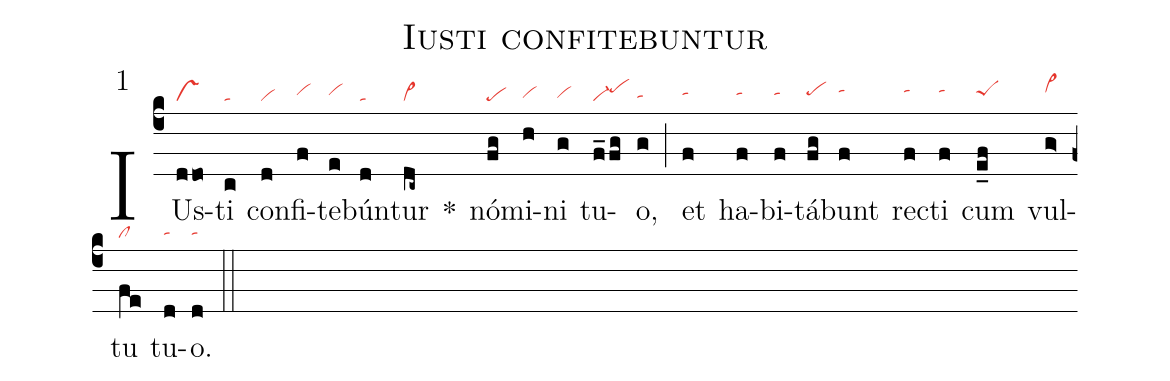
name: Iusti confitebuntur;
name: Emitte Agnum;
mode: 1;
nabc-lines: 1;
%%
(c4)
IUs(ddo|vs)ti(c|ta) con(d|vi)fi(f|vihh)te(e|vihh)bún(d|ta)tur(dc~|vi>) *()
nó(fg|pe)mi(h|vihg)ni(g|vihg) tu(f_fg|vi-pehi)o,(g|tahg) (;)
et(f|tahh) ha(f|tahh)bi(f|tahh)tá(fg|pehh)bunt(f|tahi) rec(f|tahi)ti(f|tahi) cum(e_f|peShh) vul(g>|vi>hi)tu(fe|cl) tu(d|tahg)o.(d|tahg) (::)
